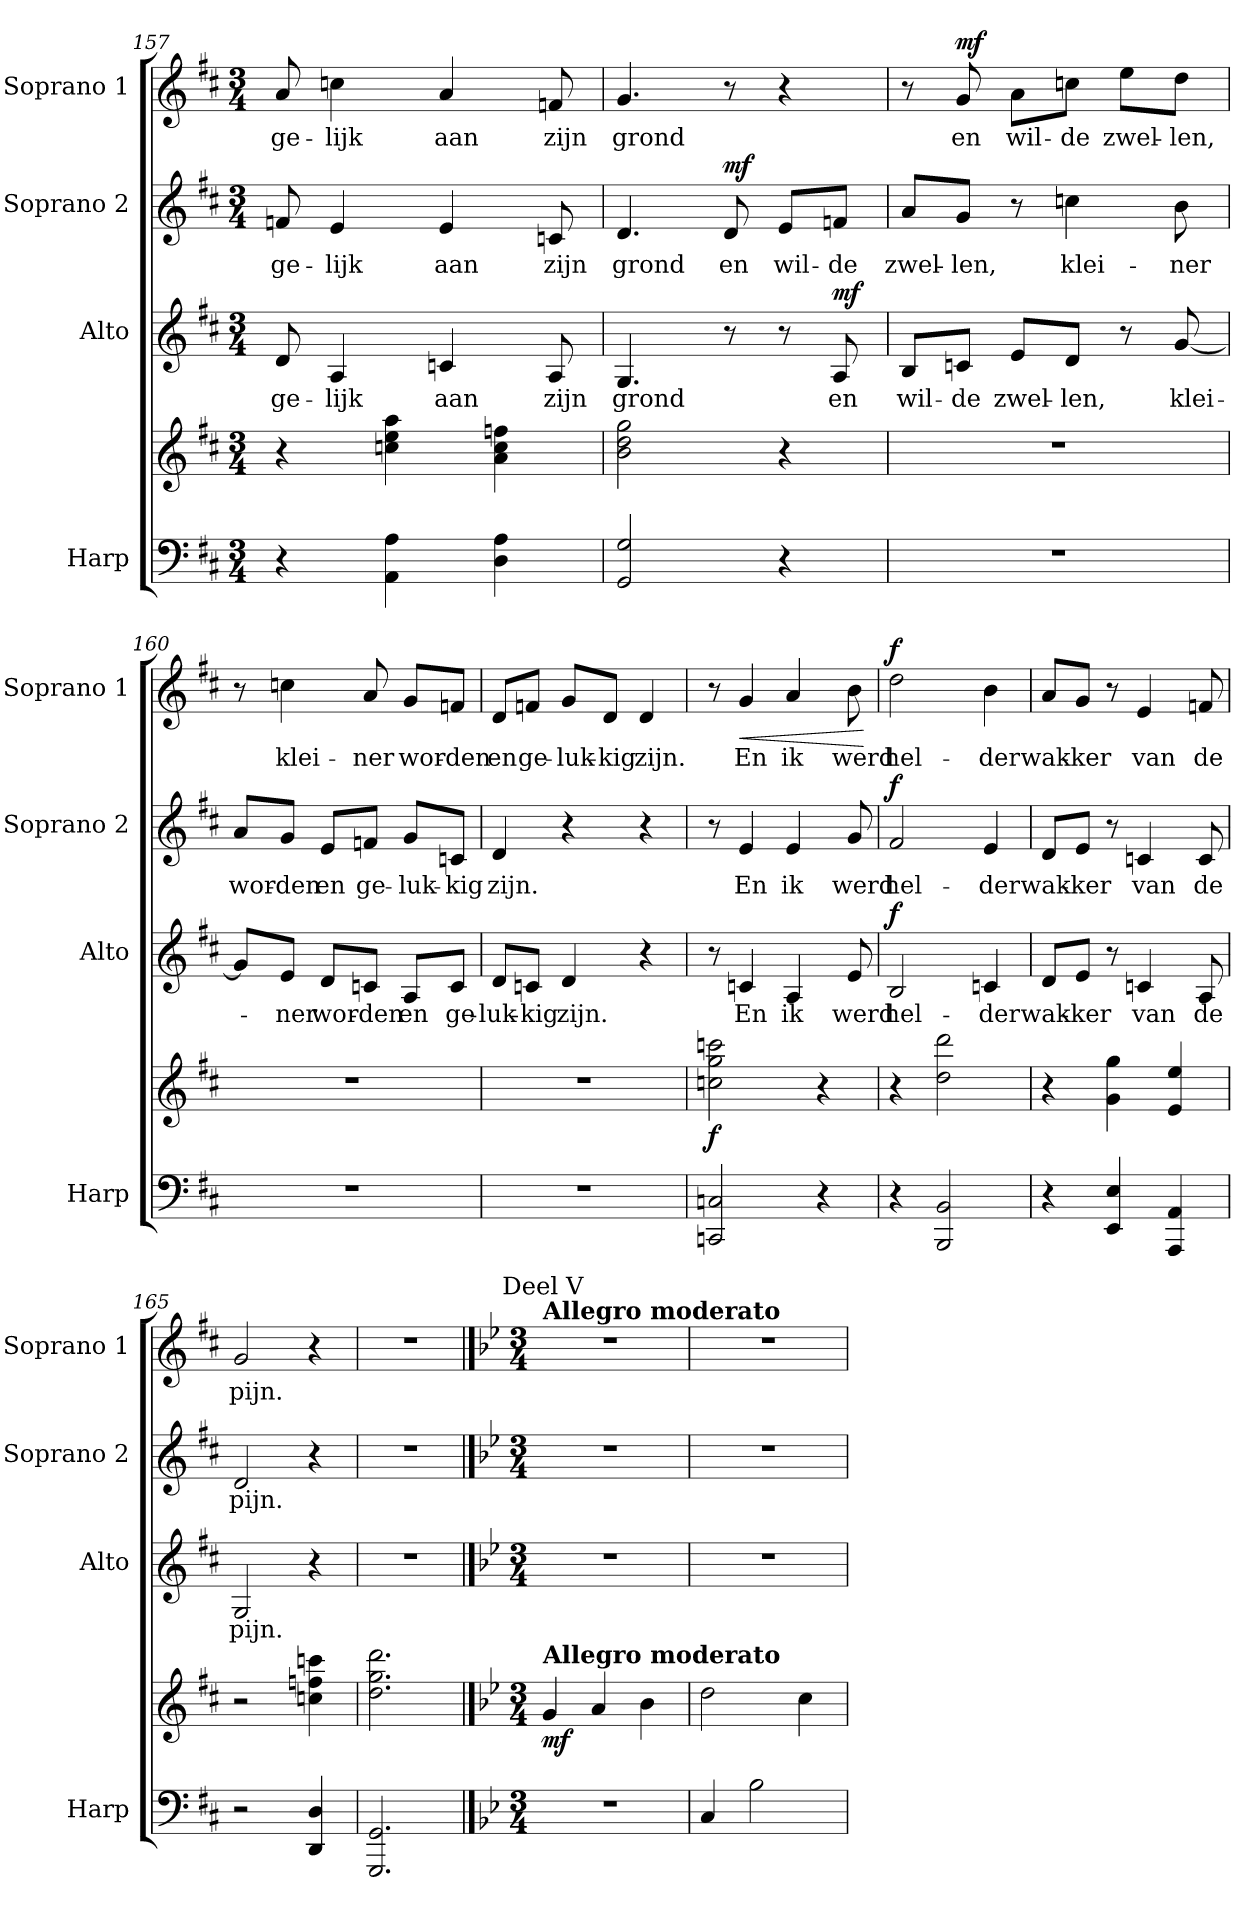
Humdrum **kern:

**kern	**kern	**dynam	**kern	**text	**dynam	**kern	**text	**dynam	**kern	**text	**dynam
*part4	*part4	*part4	*part3	*part3	*part3	*part2	*part2	*part2	*part1	*part1	*part1
*staff5	*staff4	*staff4/5	*staff3	*staff3	*staff3	*staff2	*staff2	*staff2	*staff1	*staff1	*staff1
*I"Harp	*	*	*I"Alto	*	*	*I"Soprano 2	*	*	*I"Soprano 1	*	*
*I'Harp	*	*	*I'Alto	*	*	*I'Soprano 2	*	*	*I'Soprano 1	*	*
*clefF4	*clefG2	*	*clefG2	*	*	*clefG2	*	*	*clefG2	*	*
*k[f#c#]	*k[f#c#]	*	*k[f#c#]	*	*	*k[f#c#]	*	*	*k[f#c#]	*	*
*D:	*D:	*	*D:	*	*	*D:	*	*	*D:	*	*
*M3/4	*M3/4	*	*M3/4	*	*	*M3/4	*	*	*M3/4	*	*
=157	=157	=157	=157	=157	=157	=157	=157	=157	=157	=157	=157
!	!	!	!	!LO:LY:b	!	!	!LO:LY:b	!	!	!LO:LY:b	!
4r	4r	.	8d	-ge-	.	8fn	-ge-	.	8a	-ge-	.
!	!	!	!	!LO:LY:b	!	!	!LO:LY:b	!	!	!LO:LY:b	!
.	.	.	4A	-lijk	.	4e	-lijk	.	4ccn	-lijk	.
4AA\ 4A\	4ccn\ 4ee\ 4aa\	.	.	.	.	.	.	.	.	.	.
!	!	!	!	!LO:LY:b	!	!	!LO:LY:b	!	!	!LO:LY:b	!
.	.	.	4cn	aan	.	4e	aan	.	4a	aan	.
4D\ 4A\	4a\ 4cc\ 4ffn\	.	.	.	.	.	.	.	.	.	.
!	!	!	!	!LO:LY:b	!	!	!LO:LY:b	!	!	!LO:LY:b	!
.	.	.	8A	zijn	.	8cn	zijn	.	8fn	zijn	.
=158	=158	=158	=158	=158	=158	=158	=158	=158	=158	=158	=158
!	!	!	!	!LO:LY:b	!	!	!LO:LY:b	!	!	!LO:LY:b	!
2GG 2G	2b\ 2dd\ 2gg\	.	4.G	grond	.	4.d	grond	.	4.g	grond	.
!	!	!	!	!	!	!	!LO:LY:b	!LO:DY:a	!	!	!
.	.	.	8r	.	.	8d	en	mf	8r	.	.
!	!	!	!	!	!	!	!LO:LY:b	!	!	!	!
4r	4r	.	8r	.	.	8eL	wil-	.	4r	.	.
!	!	!	!	!LO:LY:b	!LO:DY:a	!	!LO:LY:b	!	!	!	!
.	.	.	8A	en	mf	8fnJ	-de	.	.	.	.
!!LO:LB:g=z
=159	=159	=159	=159	=159	=159	=159	=159	=159	=159	=159	=159
!LO:N:vis=1	!LO:N:vis=1	!	!	!LO:LY:b	!	!	!LO:LY:b	!	!	!	!
2.r	2.r	.	8BL	wil-	.	8aL	zwel-	.	8r	.	.
!	!	!	!	!LO:LY:b	!	!	!LO:LY:b	!	!	!LO:LY:b	!LO:DY:a
.	.	.	8cnJ	-de	.	8gJ	-len,	.	8g	en	mf
!	!	!	!	!LO:LY:b	!	!	!	!	!	!LO:LY:b	!
.	.	.	8eL	zwel-	.	8r	.	.	8aL	wil-	.
!	!	!	!	!LO:LY:b	!	!	!LO:LY:b	!	!	!LO:LY:b	!
.	.	.	8dJ	-len,	.	4ccn	klei-	.	8ccnJ	-de	.
!	!	!	!	!	!	!	!	!	!	!LO:LY:b	!
.	.	.	8r	.	.	.	.	.	8eeL	zwel-	.
!	!	!	!	!LO:LY:b	!	!	!LO:LY:b	!	!	!LO:LY:b	!
.	.	.	[8g	klei-	.	8b	-ner	.	8ddJ	-len,	.
=160	=160	=160	=160	=160	=160	=160	=160	=160	=160	=160	=160
!LO:N:vis=1	!LO:N:vis=1	!	!	!	!	!	!LO:LY:b	!	!	!	!
2.r	2.r	.	8gL]	.	.	8aL	wor-	.	8r	.	.
!	!	!	!	!LO:LY:b	!	!	!LO:LY:b	!	!	!LO:LY:b	!
.	.	.	8eJ	-ner	.	8gJ	-den	.	4ccn	klei-	.
!	!	!	!	!LO:LY:b	!	!	!LO:LY:b	!	!	!	!
.	.	.	8dL	wor-	.	8eL	en	.	.	.	.
!	!	!	!	!LO:LY:b	!	!	!LO:LY:b	!	!	!LO:LY:b	!
.	.	.	8cnJ	-den	.	8fnJ	ge-	.	8a	-ner	.
!	!	!	!	!LO:LY:b	!	!	!LO:LY:b	!	!	!LO:LY:b	!
.	.	.	8AL	en	.	8gL	-luk-	.	8gL	wor-	.
!	!	!	!	!LO:LY:b	!	!	!LO:LY:b	!	!	!LO:LY:b	!
.	.	.	8cJ	ge-	.	8cnJ	-kig	.	8fnJ	-den	.
=161	=161	=161	=161	=161	=161	=161	=161	=161	=161	=161	=161
!LO:N:vis=1	!LO:N:vis=1	!	!	!LO:LY:b	!	!	!LO:LY:b	!	!	!LO:LY:b	!
2.r	2.r	.	8dL	-luk-	.	4d	zijn.	.	8dL	en	.
!	!	!	!	!LO:LY:b	!	!	!	!	!	!LO:LY:b	!
.	.	.	8cnJ	-kig	.	.	.	.	8fnJ	ge-	.
!	!	!	!	!LO:LY:b	!	!	!	!	!	!LO:LY:b	!
.	.	.	4d	zijn.	.	4r	.	.	8gL	-luk-	.
!	!	!	!	!	!	!	!	!	!	!LO:LY:b	!
.	.	.	.	.	.	.	.	.	8dJ	-kig	.
!	!	!	!	!	!	!	!	!	!	!LO:LY:b	!
.	.	.	4r	.	.	4r	.	.	4d	zijn.	.
!!LO:LB:g=z
=162	=162	=162	=162	=162	=162	=162	=162	=162	=162	=162	=162
!	!	!LO:DY:b	!	!	!	!	!	!	!	!	!
2CCn 2Cn	2ccn\ 2gg\ 2cccn\	f	8r	.	.	8r	.	.	8r	.	.
!	!	!	!	!LO:LY:b	!	!	!LO:LY:b	!	!	!LO:LY:b	!LO:HP:b
.	.	.	4cn	En	.	4e	En	.	4g	En	<
!	!	!	!	!LO:LY:b	!	!	!LO:LY:b	!	!	!LO:LY:b	!
.	.	.	4A	ik	.	4e	ik	.	4a	ik	.
4r	4r	.	.	.	.	.	.	.	.	.	.
!	!	!	!	!LO:LY:b	!	!	!LO:LY:b	!	!	!LO:LY:b	!
.	.	.	8e	werd	.	8g	werd	.	8b	werd	.
.	.	.	.	.	.	.	.	.	.	.	[
=163	=163	=163	=163	=163	=163	=163	=163	=163	=163	=163	=163
!	!	!	!	!LO:LY:b	!LO:DY:a	!	!LO:LY:b	!LO:DY:a	!	!LO:LY:b	!LO:DY:a
4r	4r	.	2B	hel-	f	2f#	hel-	f	2dd	hel-	f
2BBB 2BB	2dd\ 2ddd\	.	.	.	.	.	.	.	.	.	.
!	!	!	!	!LO:LY:b	!	!	!LO:LY:b	!	!	!LO:LY:b	!
.	.	.	4cn	-der	.	4e	-der	.	4b	-der	.
=164	=164	=164	=164	=164	=164	=164	=164	=164	=164	=164	=164
!	!	!	!	!LO:LY:b	!	!	!LO:LY:b	!	!	!LO:LY:b	!
4r	4r	.	8dL	wak-	.	8dL	wak-	.	8aL	wak-	.
!	!	!	!	!LO:LY:b	!	!	!LO:LY:b	!	!	!LO:LY:b	!
.	.	.	8eJ	-ker	.	8eJ	-ker	.	8gJ	-ker	.
4EE 4E	4g\ 4gg\	.	8r	.	.	8r	.	.	8r	.	.
!	!	!	!	!LO:LY:b	!	!	!LO:LY:b	!	!	!LO:LY:b	!
.	.	.	4cn	van	.	4cn	van	.	4e	van	.
4AAA 4AA	4e 4ee	.	.	.	.	.	.	.	.	.	.
!	!	!	!	!LO:LY:b	!	!	!LO:LY:b	!	!	!LO:LY:b	!
.	.	.	8A	de	.	8c	de	.	8fn	de	.
=165	=165	=165	=165	=165	=165	=165	=165	=165	=165	=165	=165
!	!	!	!	!LO:LY:b	!	!	!LO:LY:b	!	!	!LO:LY:b	!
2r	2r	.	2G	pijn.	.	2d	pijn.	.	2g	pijn.	.
4DD 4D	4ccn\ 4ffn\ 4cccn\	.	4r	.	.	4r	.	.	4r	.	.
=166	=166	=166	=166	=166	=166	=166	=166	=166	=166	=166	=166
!	!	!	!LO:N:vis=1	!	!	!LO:N:vis=1	!	!	!LO:N:vis=1	!	!
2.GGG 2.GG	2.dd\ 2.gg\ 2.ddd\	.	2.r	.	.	2.r	.	.	2.r	.	.
!!LO:LB:g=z
==167	==167	==167	==167	==167	==167	==167	==167	==167	==167	==167	==167
*k[b-e-]	*k[b-e-]	*	*k[b-e-]	*	*	*k[b-e-]	*	*	*k[b-e-]	*	*
*B-:	*B-:	*	*B-:	*	*	*B-:	*	*	*B-:	*	*
*M3/4	*M3/4	*	*M3/4	*	*	*M3/4	*	*	*M3/4	*	*
*	*MM144	*	*	*	*	*	*	*	*MM144	*	*
!	!	!	!	!	!	!	!	!	!LO:TX:a:B:t=Allegro moderato	!	!
!	!	!	!	!	!	!	!	!	!LO:TX:a:cj:t=Deel V	!	!
!	!LO:TX:a:B:t=Allegro moderato	!	!	!	!	!	!	!	!	!	!
!LO:N:vis=1	!	!LO:DY:b	!LO:N:vis=1	!	!	!LO:N:vis=1	!	!	!LO:N:vis=1	!	!
2.r	4g/	mf	2.r	.	.	2.r	.	.	2.r	.	.
.	4a/	.	.	.	.	.	.	.	.	.	.
.	4b-\	.	.	.	.	.	.	.	.	.	.
=168	=168	=168	=168	=168	=168	=168	=168	=168	=168	=168	=168
!	!	!	!LO:N:vis=1	!	!	!LO:N:vis=1	!	!	!LO:N:vis=1	!	!
4C/	2dd\	.	2.r	.	.	2.r	.	.	2.r	.	.
2B-\	.	.	.	.	.	.	.	.	.	.	.
.	4cc\	.	.	.	.	.	.	.	.	.	.
=	=	=	=	=	=	=	=	=	=	=	=
*-	*-	*-	*-	*-	*-	*-	*-	*-	*-	*-	*-
